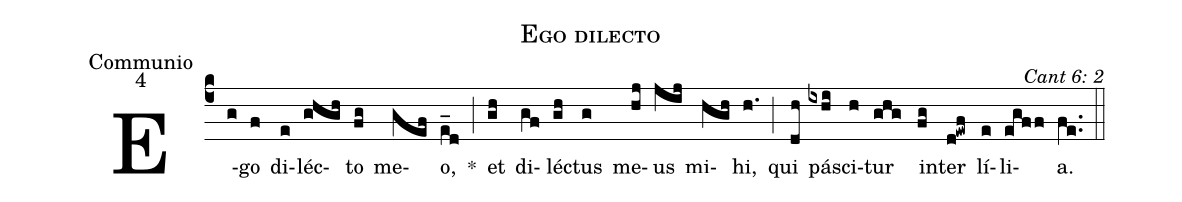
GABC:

name: Ego dilecto;
office-part: Communio;
mode: 4;
commentary: Cant 6: 2;
%%
(c4) E(g)go(f) di(e)léc(ghgh)to(fg) me(gef)o,(e_d) *(;) et(gh) di(gf)léc(gh)tus(g) me(hj)us(jij) mi(hgh)hi,(h.) (;) qui(dh) pá(ixhi)sci(h)tur(ghg) in(fg)ter(d!ewf) lí(e)li(egff)a.(fe..) (::)
